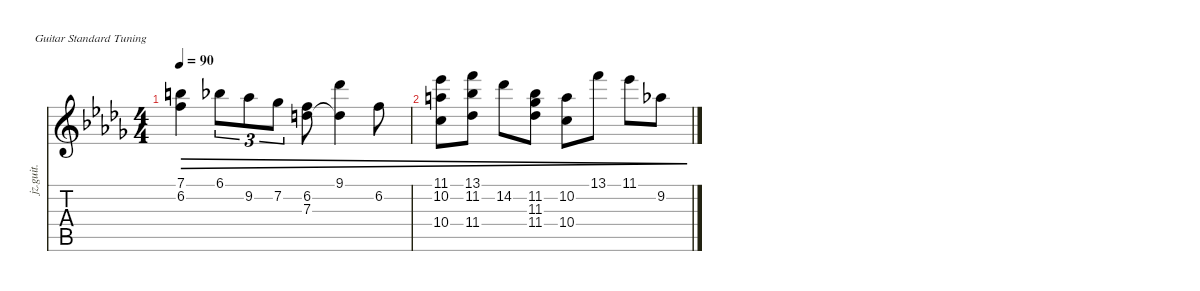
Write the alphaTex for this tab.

\defaultSystemsLayout 4
\hideDynamics
\bracketExtendMode nobrackets
\otherSystemsTrackNameOrientation horizontal
\track ("Jazz Guitar" "jz.guit.") {instrument electricguitarjazz}
\staff {score tabs}
\tuning (E4 B3 G3 D3 A2 E2)
\ts (4 4)
\tempo 90
\clef g2
\ks db
(7.1{acc forcenatural} 6.2{acc forcenatural}).4{dec dy mp beam Down} 6.1{acc b}.8{tu (3 2) dec beam Down} 9.2{acc b}.8{tu (3 2) dec beam Down} 7.2{acc b}.8{tu (3 2) dec beam Down} (6.2{acc forcenatural} 7.3{acc forcenatural}).8{dec beam Down} (9.1{acc b} 7.3{t acc forcenatural}).4{dec beam Down} 6.2{acc forcenatural}.8{dec beam Down} |
(11.1{acc b} 10.4{acc forcenatural} 10.2{acc forcenatural}).8{dec beam Down} (13.1{acc forcenatural} 11.4{acc b} 11.2{acc b}).8{dec beam Down} 14.2{acc b}.8{dec beam Down} (11.2{acc b} 11.4{acc b} 11.3{acc b}).8{dec beam Down} (10.4{acc forcenatural} 10.2{acc forcenatural}).8{dec beam Down} 13.1{acc forcenatural}.8{dec beam Down} 11.1{acc b}.8{dec beam Down} 9.2{acc b}.8{dec beam Down}
